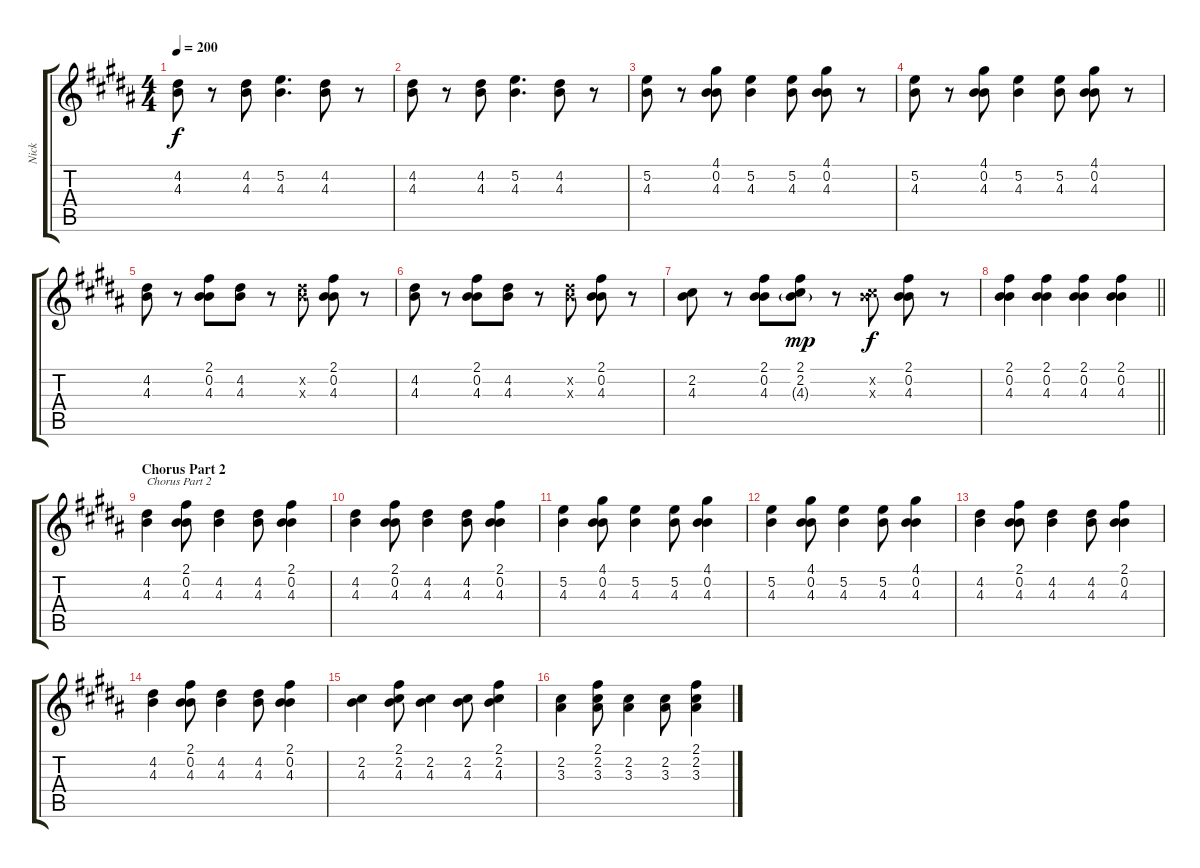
\track ("Nick" "Nick") {instrument distortionguitar}
\staff {score tabs}
\tuning (E4 B3 G3 D3 A2 E2) {hide}
\ts (4 4)
\tempo 200
\clef g2
\ks b
(4.2 4.3).8{dy f} r.8 (4.2 4.3).8 (5.2 4.3).4{d} (4.2 4.3).8 r.8 |
(4.2 4.3).8 r.8 (4.2 4.3).8 (5.2 4.3).4{d} (4.2 4.3).8 r.8 |
(5.2 4.3).8 r.8 (4.1 0.2 4.3).8 (5.2 4.3).4 (5.2 4.3).8 (4.1 0.2 4.3).8 r.8 |
(5.2 4.3).8 r.8 (4.1 0.2 4.3).8 (5.2 4.3).4 (5.2 4.3).8 (4.1 0.2 4.3).8 r.8 |
(4.2 4.3).8 r.8 (2.1 0.2 4.3).8 (4.2 4.3).8 r.8 (4.2{x} 4.3{x}).8 (2.1 0.2 4.3).8 r.8 |
(4.2 4.3).8 r.8 (2.1 0.2 4.3).8 (4.2 4.3).8 r.8 (4.2{x} 4.3{x}).8 (2.1 0.2 4.3).8 r.8 |
(2.2 4.3).8 r.8 (2.1 0.2 4.3).8 (2.1 2.2 4.3{g}).8{dy mp} r.8 (2.2{x} 4.3{x}).8{dy f} (2.1 0.2 4.3).8 r.8 |
\barLineRight lightlight
(2.1 0.2 4.3).4 (2.1 0.2 4.3).4 (2.1 0.2 4.3).4 (2.1 0.2 4.3).4 |
\section ("" "Chorus Part 2")
(4.2 4.3).4{txt "Chorus Part 2"} (2.1 0.2 4.3).8 (4.2 4.3).4 (4.2 4.3).8 (2.1 0.2 4.3).4 |
(4.2 4.3).4 (2.1 0.2 4.3).8 (4.2 4.3).4 (4.2 4.3).8 (2.1 0.2 4.3).4 |
(5.2 4.3).4 (4.1 0.2 4.3).8 (5.2 4.3).4 (5.2 4.3).8 (4.1 0.2 4.3).4 |
(5.2 4.3).4 (4.1 0.2 4.3).8 (5.2 4.3).4 (5.2 4.3).8 (4.1 0.2 4.3).4 |
(4.2 4.3).4 (2.1 0.2 4.3).8 (4.2 4.3).4 (4.2 4.3).8 (2.1 0.2 4.3).4 |
(4.2 4.3).4 (2.1 0.2 4.3).8 (4.2 4.3).4 (4.2 4.3).8 (2.1 0.2 4.3).4 |
(2.2 4.3).4 (2.1 2.2 4.3).8 (2.2 4.3).4 (2.2 4.3).8 (2.1 2.2 4.3).4 |
(2.2 3.3).4 (2.1 2.2 3.3).8 (2.2 3.3).4 (2.2 3.3).8 (2.1 2.2 3.3).4
